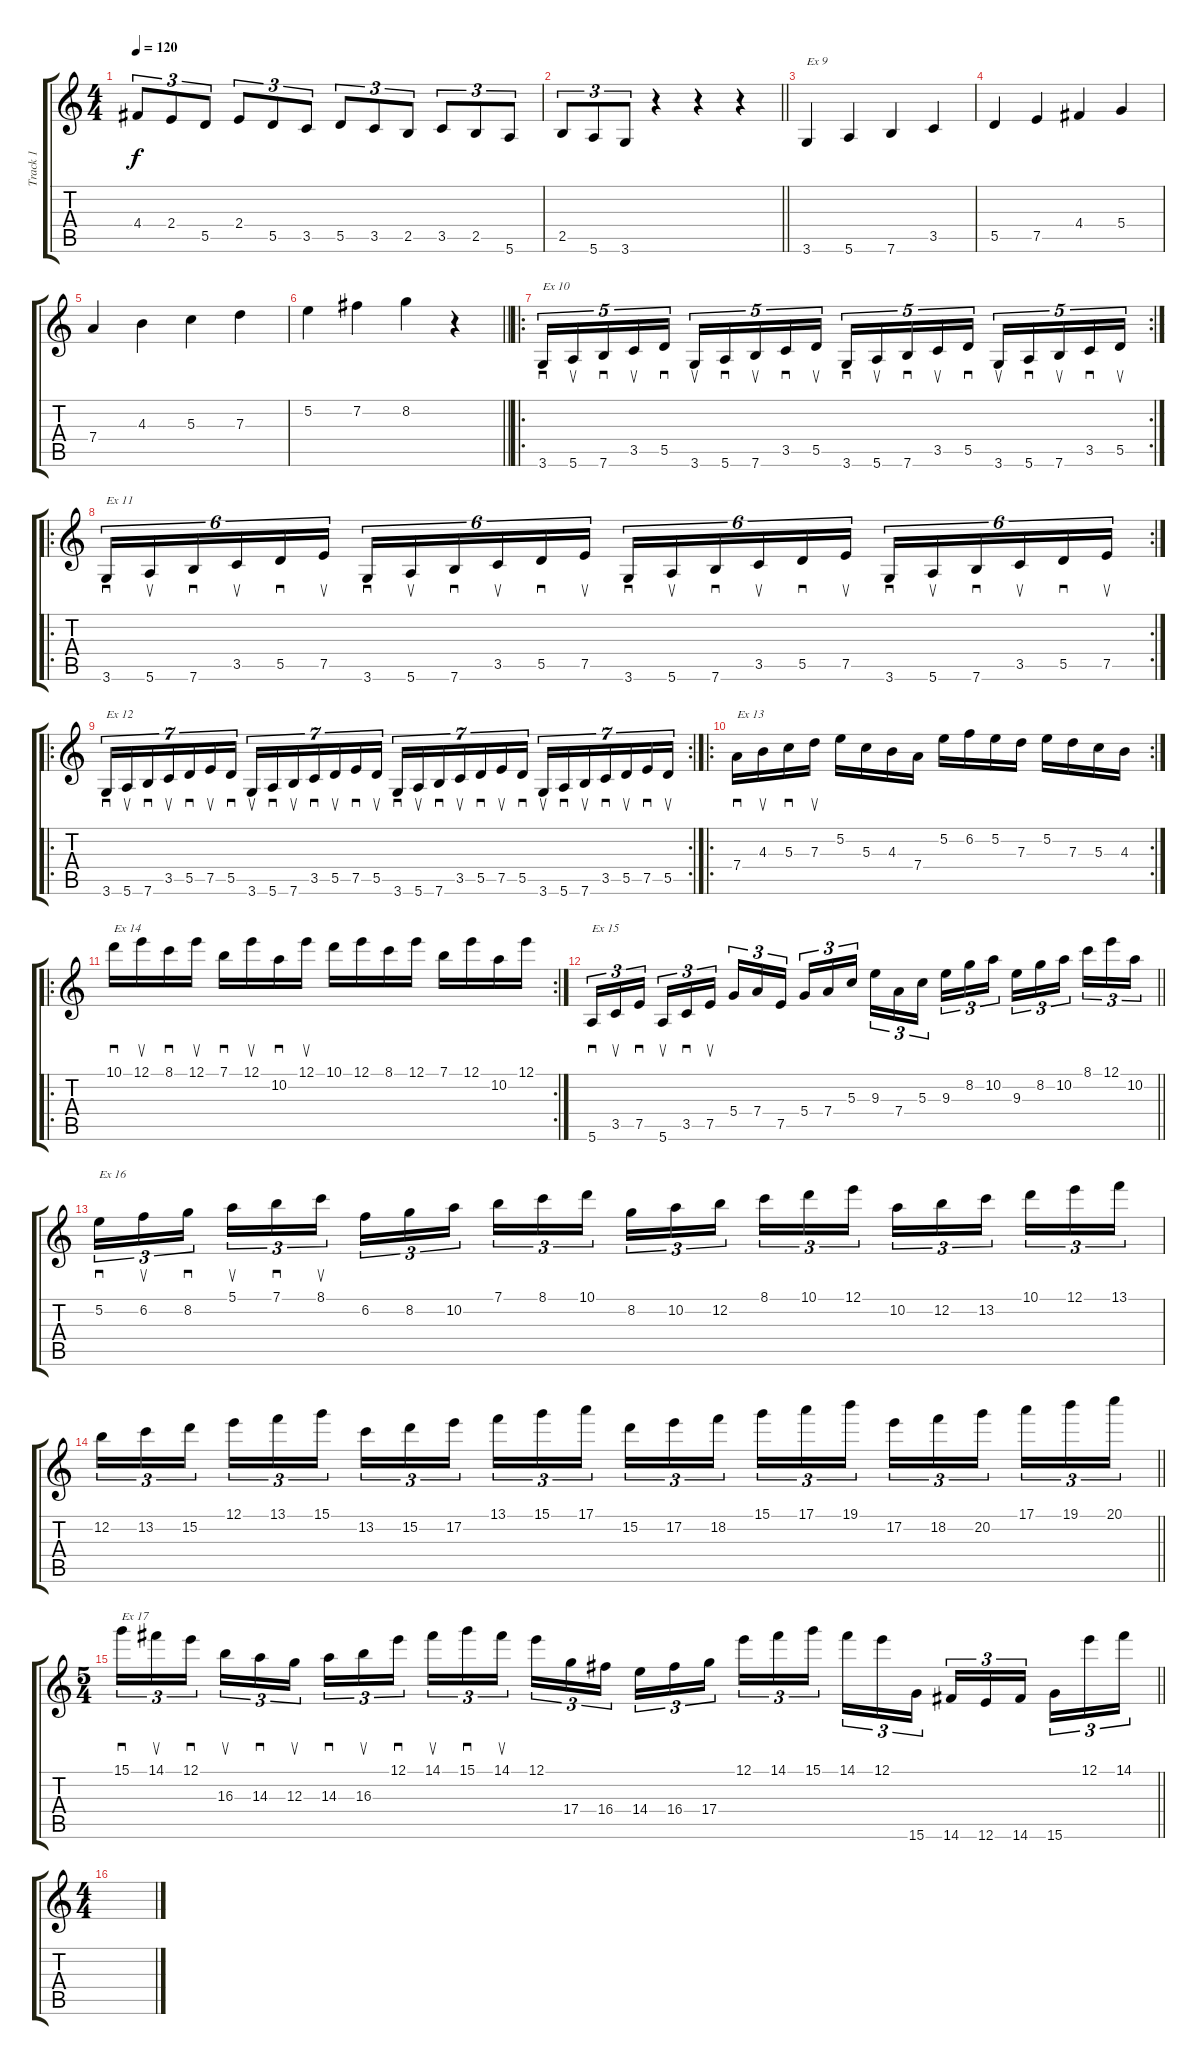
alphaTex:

\track ("Track 1" "Track 1") {instrument acousticguitarsteel}
\staff {score tabs}
\tuning (E4 B3 G3 D3 A2 E2) {hide}
\ts (4 4)
\tempo 120
\clef g2
\ks c
4.4.8{tu (3 2) dy f} 2.4.8{tu (3 2)} 5.5.8{tu (3 2)} 2.4.8{tu (3 2)} 5.5.8{tu (3 2)} 3.5.8{tu (3 2)} 5.5.8{tu (3 2)} 3.5.8{tu (3 2)} 2.5.8{tu (3 2)} 3.5.8{tu (3 2)} 2.5.8{tu (3 2)} 5.6.8{tu (3 2)} |
\barLineRight lightlight
2.5.8{tu (3 2)} 5.6.8{tu (3 2)} 3.6.8{tu (3 2)} r.4 r.4 r.4 |
3.6.4{txt "Ex 9"} 5.6.4 7.6.4 3.5.4 |
5.5.4 7.5.4 4.4.4 5.4.4 |
7.4.4 4.3.4 5.3.4 7.3.4 |
\barLineRight lightlight
5.2.4 7.2.4 8.2.4 r.4 |
\ro
\rc 2
3.6.16{sd tu (5 4) txt "Ex 10"} 5.6.16{su tu (5 4)} 7.6.16{sd tu (5 4) beam merge} 3.5.16{su tu (5 4)} 5.5.16{sd tu (5 4)} 3.6.16{su tu (5 4)} 5.6.16{sd tu (5 4)} 7.6.16{su tu (5 4) beam merge} 3.5.16{sd tu (5 4)} 5.5.16{su tu (5 4)} 3.6.16{sd tu (5 4)} 5.6.16{su tu (5 4)} 7.6.16{sd tu (5 4) beam merge} 3.5.16{su tu (5 4)} 5.5.16{sd tu (5 4)} 3.6.16{su tu (5 4)} 5.6.16{sd tu (5 4)} 7.6.16{su tu (5 4) beam merge} 3.5.16{sd tu (5 4)} 5.5.16{su tu (5 4)} |
\ro
\rc 2
3.6.16{sd tu (6 4) txt "Ex 11"} 5.6.16{su tu (6 4)} 7.6.16{sd tu (6 4) beam merge} 3.5.16{su tu (6 4) beam merge} 5.5.16{sd tu (6 4)} 7.5.16{su tu (6 4)} 3.6.16{sd tu (6 4)} 5.6.16{su tu (6 4)} 7.6.16{sd tu (6 4) beam merge} 3.5.16{su tu (6 4) beam merge} 5.5.16{sd tu (6 4)} 7.5.16{su tu (6 4)} 3.6.16{sd tu (6 4)} 5.6.16{su tu (6 4)} 7.6.16{sd tu (6 4) beam merge} 3.5.16{su tu (6 4) beam merge} 5.5.16{sd tu (6 4)} 7.5.16{su tu (6 4)} 3.6.16{sd tu (6 4)} 5.6.16{su tu (6 4)} 7.6.16{sd tu (6 4) beam merge} 3.5.16{su tu (6 4) beam merge} 5.5.16{sd tu (6 4)} 7.5.16{su tu (6 4)} |
\ro
\rc 2
3.6.16{sd tu (7 4) txt "Ex 12"} 5.6.16{su tu (7 4)} 7.6.16{sd tu (7 4)} 3.5.16{su tu (7 4)} 5.5.16{sd tu (7 4)} 7.5.16{su tu (7 4)} 5.5.16{sd tu (7 4)} 3.6.16{su tu (7 4)} 5.6.16{sd tu (7 4)} 7.6.16{su tu (7 4)} 3.5.16{sd tu (7 4)} 5.5.16{su tu (7 4)} 7.5.16{sd tu (7 4)} 5.5.16{su tu (7 4)} 3.6.16{sd tu (7 4)} 5.6.16{su tu (7 4)} 7.6.16{sd tu (7 4)} 3.5.16{su tu (7 4)} 5.5.16{sd tu (7 4)} 7.5.16{su tu (7 4)} 5.5.16{sd tu (7 4)} 3.6.16{su tu (7 4)} 5.6.16{sd tu (7 4)} 7.6.16{su tu (7 4)} 3.5.16{sd tu (7 4)} 5.5.16{su tu (7 4)} 7.5.16{sd tu (7 4)} 5.5.16{su tu (7 4)} |
\ro
\rc 2
7.4.16{sd txt "Ex 13"} 4.3.16{su} 5.3.16{sd} 7.3.16{su} 5.2.16 5.3.16 4.3.16 7.4.16 5.2.16 6.2.16 5.2.16 7.3.16 5.2.16 7.3.16 5.3.16 4.3.16 |
\ro
\rc 2
10.1.16{sd txt "Ex 14"} 12.1.16{su} 8.1.16{sd} 12.1.16{su} 7.1.16{sd} 12.1.16{su} 10.2.16{sd} 12.1.16{su} 10.1.16 12.1.16 8.1.16 12.1.16 7.1.16 12.1.16 10.2.16 12.1.16 |
\barLineRight lightlight
5.6.16{sd tu (3 2) txt "Ex 15"} 3.5.16{su tu (3 2)} 7.5.16{sd tu (3 2) beam splitsecondary} 5.6.16{su tu (3 2)} 3.5.16{sd tu (3 2)} 7.5.16{su tu (3 2)} 5.4.16{tu (3 2)} 7.4.16{tu (3 2)} 7.5.16{tu (3 2) beam splitsecondary} 5.4.16{tu (3 2)} 7.4.16{tu (3 2)} 5.3.16{tu (3 2)} 9.3.16{tu (3 2)} 7.4.16{tu (3 2)} 5.3.16{tu (3 2) beam splitsecondary} 9.3.16{tu (3 2)} 8.2.16{tu (3 2)} 10.2.16{tu (3 2)} 9.3.16{tu (3 2)} 8.2.16{tu (3 2)} 10.2.16{tu (3 2) beam splitsecondary} 8.1.16{tu (3 2)} 12.1.16{tu (3 2)} 10.2.16{tu (3 2)} |
5.2.16{sd tu (3 2) txt "Ex 16"} 6.2.16{su tu (3 2)} 8.2.16{sd tu (3 2) beam splitsecondary} 5.1.16{su tu (3 2)} 7.1.16{sd tu (3 2)} 8.1.16{su tu (3 2)} 6.2.16{tu (3 2)} 8.2.16{tu (3 2)} 10.2.16{tu (3 2) beam splitsecondary} 7.1.16{tu (3 2)} 8.1.16{tu (3 2)} 10.1.16{tu (3 2)} 8.2.16{tu (3 2)} 10.2.16{tu (3 2)} 12.2.16{tu (3 2) beam splitsecondary} 8.1.16{tu (3 2)} 10.1.16{tu (3 2)} 12.1.16{tu (3 2)} 10.2.16{tu (3 2)} 12.2.16{tu (3 2)} 13.2.16{tu (3 2) beam splitsecondary} 10.1.16{tu (3 2)} 12.1.16{tu (3 2)} 13.1.16{tu (3 2)} |
\barLineRight lightlight
12.2.16{tu (3 2)} 13.2.16{tu (3 2)} 15.2.16{tu (3 2) beam splitsecondary} 12.1.16{tu (3 2)} 13.1.16{tu (3 2)} 15.1.16{tu (3 2)} 13.2.16{tu (3 2)} 15.2.16{tu (3 2)} 17.2.16{tu (3 2) beam splitsecondary} 13.1.16{tu (3 2)} 15.1.16{tu (3 2)} 17.1.16{tu (3 2)} 15.2.16{tu (3 2)} 17.2.16{tu (3 2)} 18.2.16{tu (3 2) beam splitsecondary} 15.1.16{tu (3 2)} 17.1.16{tu (3 2)} 19.1.16{tu (3 2)} 17.2.16{tu (3 2)} 18.2.16{tu (3 2)} 20.2.16{tu (3 2) beam splitsecondary} 17.1.16{tu (3 2)} 19.1.16{tu (3 2)} 20.1.16{tu (3 2)} |
\ts (5 4)
\barLineRight lightlight
15.1.16{sd tu (3 2) txt "Ex 17"} 14.1.16{su tu (3 2)} 12.1.16{sd tu (3 2) beam splitsecondary} 16.3.16{su tu (3 2)} 14.3.16{sd tu (3 2)} 12.3.16{su tu (3 2)} 14.3.16{sd tu (3 2)} 16.3.16{su tu (3 2)} 12.1.16{sd tu (3 2) beam splitsecondary} 14.1.16{su tu (3 2)} 15.1.16{sd tu (3 2)} 14.1.16{su tu (3 2)} 12.1.16{tu (3 2)} 17.4.16{tu (3 2)} 16.4.16{tu (3 2) beam splitsecondary} 14.4.16{tu (3 2)} 16.4.16{tu (3 2)} 17.4.16{tu (3 2)} 12.1.16{tu (3 2)} 14.1.16{tu (3 2)} 15.1.16{tu (3 2) beam splitsecondary} 14.1.16{tu (3 2)} 12.1.16{tu (3 2)} 15.6.16{tu (3 2)} 14.6.16{tu (3 2)} 12.6.16{tu (3 2)} 14.6.16{tu (3 2) beam splitsecondary} 15.6.16{tu (3 2)} 12.1.16{tu (3 2)} 14.1.16{tu (3 2)} |
\ts (4 4)
